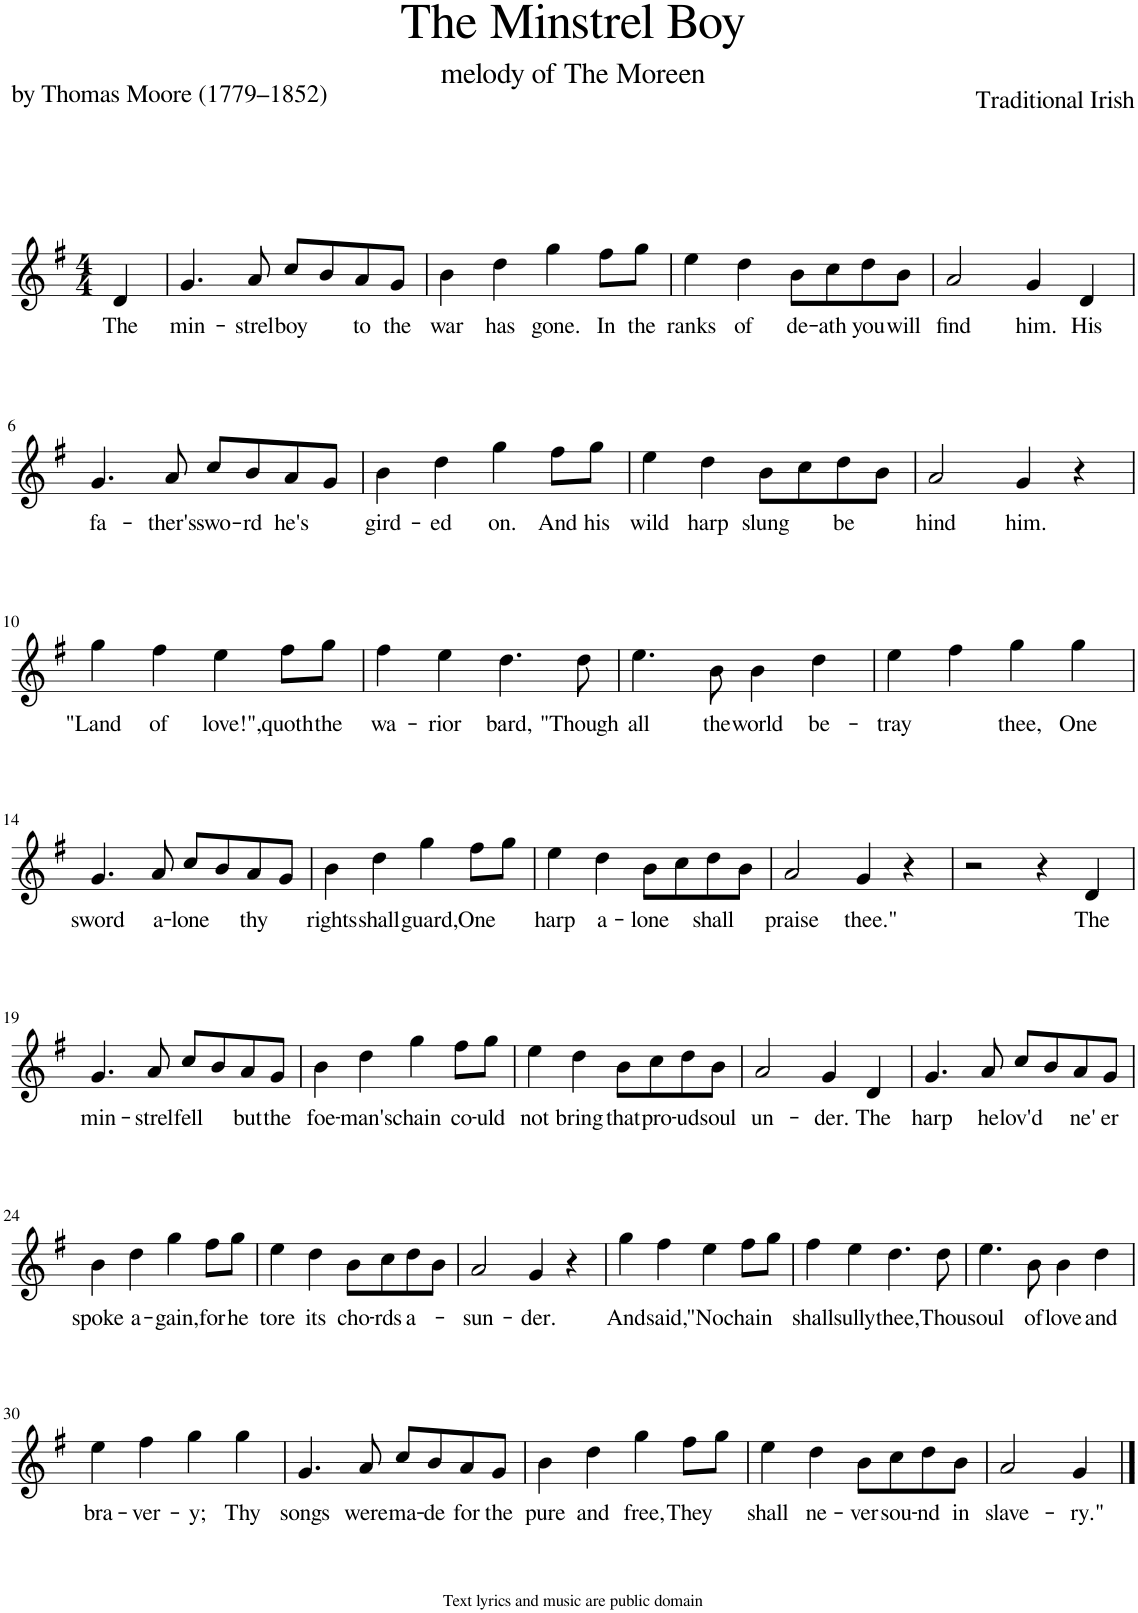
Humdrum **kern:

**kern	**text
*part1	*part1
*staff1	*staff1
*I"Soprano	*
*I'S.	*
*clefG2	*
*k[f#]	*
*M4/4	*
=1	=1
!	!LO:LY:b
4d/	The
=2	=2
!	!LO:LY:b
4.g/	min-
!	!LO:LY:b
8a/	-strel
!	!LO:LY:b
8cc/L	boy
8b/	.
!	!LO:LY:b
8a/	to
!	!LO:LY:b
8g/J	the
=3	=3
!	!LO:LY:b
4b\	war
!	!LO:LY:b
4dd\	has
!	!LO:LY:b
4gg\	gone.
!	!LO:LY:b
8ff#\L	In
!	!LO:LY:b
8gg\J	the
=4	=4
!	!LO:LY:b
4ee\	ranks
!	!LO:LY:b
4dd\	of
!	!LO:LY:b
8b\L	de-
!	!LO:LY:b
8cc\	-ath
!	!LO:LY:b
8dd\	you
!	!LO:LY:b
8b\J	will
=5	=5
!	!LO:LY:b
2a/	find
!	!LO:LY:b
4g/	him.
!	!LO:LY:b
4d/	His
!!LO:LB:g=z
=6	=6
!	!LO:LY:b
4.g/	fa-
!	!LO:LY:b
8a/	-ther's
!	!LO:LY:b
8cc/L	swo-
!	!LO:LY:b
8b/	-rd
!	!LO:LY:b
8a/	he's
8g/J	.
=7	=7
!	!LO:LY:b
4b\	gird-
!	!LO:LY:b
4dd\	-ed
!	!LO:LY:b
4gg\	on.
!	!LO:LY:b
8ff#\L	And
!	!LO:LY:b
8gg\J	his
=8	=8
!	!LO:LY:b
4ee\	wild
!	!LO:LY:b
4dd\	harp
!	!LO:LY:b
8b\L	slung
8cc\	.
!	!LO:LY:b
8dd\	be
8b\J	.
=9	=9
!	!LO:LY:b
2a/	hind
!	!LO:LY:b
4g/	him.
4r	.
!!LO:LB:g=z
=10	=10
!	!LO:LY:b
4gg\	"Land
!	!LO:LY:b
4ff#\	of
!	!LO:LY:b
4ee\	love!",
!	!LO:LY:b
8ff#\L	quoth
!	!LO:LY:b
8gg\J	the
=11	=11
!	!LO:LY:b
4ff#\	wa-
!	!LO:LY:b
4ee\	-rior
!	!LO:LY:b
4.dd\	bard,
!	!LO:LY:b
8dd\	"Though
=12	=12
!	!LO:LY:b
4.ee\	all
!	!LO:LY:b
8b\	the
!	!LO:LY:b
4b\	world
!	!LO:LY:b
4dd\	be-
=13	=13
!	!LO:LY:b
4ee\	-tray
4ff#\	.
!	!LO:LY:b
4gg\	thee,
!	!LO:LY:b
4gg\	One
!!LO:LB:g=z
=14	=14
!	!LO:LY:b
4.g/	sword
!	!LO:LY:b
8a/	a-
!	!LO:LY:b
8cc/L	-lone
8b/	.
!	!LO:LY:b
8a/	thy
8g/J	.
=15	=15
!	!LO:LY:b
4b\	rights
!	!LO:LY:b
4dd\	shall
!	!LO:LY:b
4gg\	guard,
!	!LO:LY:b
8ff#\L	One
8gg\J	.
=16	=16
!	!LO:LY:b
4ee\	harp
!	!LO:LY:b
4dd\	a-
!	!LO:LY:b
8b\L	-lone
8cc\	.
!	!LO:LY:b
8dd\	shall
8b\J	.
=17	=17
!	!LO:LY:b
2a/	praise
!	!LO:LY:b
4g/	thee."
4r	.
=18	=18
2r	.
4r	.
!	!LO:LY:b
4d/	The
!!LO:LB:g=z
=19	=19
!	!LO:LY:b
4.g/	min-
!	!LO:LY:b
8a/	-strel
!	!LO:LY:b
8cc/L	fell
8b/	.
!	!LO:LY:b
8a/	but
!	!LO:LY:b
8g/J	the
=20	=20
!	!LO:LY:b
4b\	foe-
!	!LO:LY:b
4dd\	-man's
!	!LO:LY:b
4gg\	chain
!	!LO:LY:b
8ff#\L	co-
!	!LO:LY:b
8gg\J	-uld
=21	=21
!	!LO:LY:b
4ee\	not
!	!LO:LY:b
4dd\	bring
!	!LO:LY:b
8b\L	that
!	!LO:LY:b
8cc\	pro-
!	!LO:LY:b
8dd\	-ud
!	!LO:LY:b
8b\J	soul
=22	=22
!	!LO:LY:b
2a/	un-
!	!LO:LY:b
4g/	-der.
!	!LO:LY:b
4d/	The
=23	=23
!	!LO:LY:b
4.g/	harp
!	!LO:LY:b
8a/	he
!	!LO:LY:b
8cc/L	lov'd
8b/	.
!	!LO:LY:b
8a/	ne'
!	!LO:LY:b
8g/J	er
!!LO:LB:g=z
=24	=24
!	!LO:LY:b
4b\	spoke
!	!LO:LY:b
4dd\	a-
!	!LO:LY:b
4gg\	-gain,
!	!LO:LY:b
8ff#\L	for
!	!LO:LY:b
8gg\J	he
=25	=25
!	!LO:LY:b
4ee\	tore
!	!LO:LY:b
4dd\	its
!	!LO:LY:b
8b\L	cho-
!	!LO:LY:b
8cc\	-rds
!	!LO:LY:b
8dd\	a-
8b\J	.
=26	=26
!	!LO:LY:b
2a/	sun-
!	!LO:LY:b
4g/	-der.
4r	.
=27	=27
!	!LO:LY:b
4gg\	And
!	!LO:LY:b
4ff#\	said,
!	!LO:LY:b
4ee\	"No
!	!LO:LY:b
8ff#\L	chain
8gg\J	.
=28	=28
!	!LO:LY:b
4ff#\	shall
!	!LO:LY:b
4ee\	sully
!	!LO:LY:b
4.dd\	thee,
!	!LO:LY:b
8dd\	Thou
=29	=29
!	!LO:LY:b
4.ee\	soul
!	!LO:LY:b
8b\	of
!	!LO:LY:b
4b\	love
!	!LO:LY:b
4dd\	and
!!LO:LB:g=z
=30	=30
!	!LO:LY:b
4ee\	bra-
!	!LO:LY:b
4ff#\	-ver-
!	!LO:LY:b
4gg\	-y;
!	!LO:LY:b
4gg\	Thy
=31	=31
!	!LO:LY:b
4.g/	songs
!	!LO:LY:b
8a/	were
!	!LO:LY:b
8cc/L	ma-
!	!LO:LY:b
8b/	-de
!	!LO:LY:b
8a/	for
!	!LO:LY:b
8g/J	the
=32	=32
!	!LO:LY:b
4b\	pure
!	!LO:LY:b
4dd\	and
!	!LO:LY:b
4gg\	free,
!	!LO:LY:b
8ff#\L	They
8gg\J	.
=33	=33
!	!LO:LY:b
4ee\	shall
!	!LO:LY:b
4dd\	ne-
!	!LO:LY:b
8b\L	-ver
!	!LO:LY:b
8cc\	sou-
!	!LO:LY:b
8dd\	-nd
!	!LO:LY:b
8b\J	in
=34	=34
!	!LO:LY:b
2a/	slave-
!	!LO:LY:b
4g/	-ry."
==	==
*-	*-
